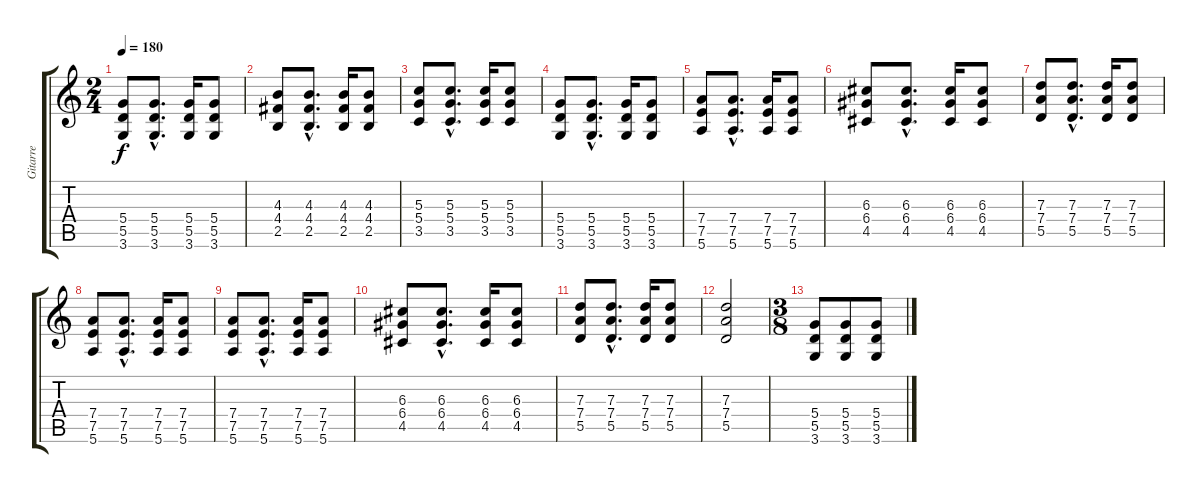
\track ("Gitarre" "Gitarre") {instrument distortionguitar}
\staff {score tabs}
\tuning (E4 B3 G3 D3 A2 E2) {hide}
\ts (2 4)
\tempo 180
\clef g2
\ks c
(5.4 5.5 3.6).8{dy f} (5.4{hac} 5.5{hac} 3.6{hac}).8{d} (5.4 5.5 3.6).16 (5.4 5.5 3.6).8 |
(4.3 4.4 2.5).8 (4.3{hac} 4.4{hac} 2.5{hac}).8{d} (4.3 4.4 2.5).16 (4.3 4.4 2.5).8 |
(5.3 5.4 3.5).8 (5.3{hac} 5.4{hac} 3.5{hac}).8{d} (5.3 5.4 3.5).16 (5.3 5.4 3.5).8 |
(5.4 5.5 3.6).8 (5.4{hac} 5.5{hac} 3.6{hac}).8{d} (5.4 5.5 3.6).16 (5.4 5.5 3.6).8 |
(7.4 7.5 5.6).8 (7.4{hac} 7.5{hac} 5.6{hac}).8{d} (7.4 7.5 5.6).16 (7.4 7.5 5.6).8 |
(6.3 6.4 4.5).8 (6.3{hac} 6.4{hac} 4.5{hac}).8{d} (6.3 6.4 4.5).16 (6.3 6.4 4.5).8 |
(7.3 7.4 5.5).8 (7.3{hac} 7.4{hac} 5.5{hac}).8{d} (7.3 7.4 5.5).16 (7.3 7.4 5.5).8 |
(7.4 7.5 5.6).8 (7.4{hac} 7.5{hac} 5.6{hac}).8{d} (7.4 7.5 5.6).16 (7.4 7.5 5.6).8 |
(7.4 7.5 5.6).8 (7.4{hac} 7.5{hac} 5.6{hac}).8{d} (7.4 7.5 5.6).16 (7.4 7.5 5.6).8 |
(6.3 6.4 4.5).8 (6.3{hac} 6.4{hac} 4.5{hac}).8{d} (6.3 6.4 4.5).16 (6.3 6.4 4.5).8 |
(7.3 7.4 5.5).8 (7.3{hac} 7.4{hac} 5.5{hac}).8{d} (7.3 7.4 5.5).16 (7.3 7.4 5.5).8 |
(7.3 7.4 5.5).2 |
\ts (3 8)
(5.4 5.5 3.6).8 (5.4 5.5 3.6).8 (5.4 5.5 3.6).8
